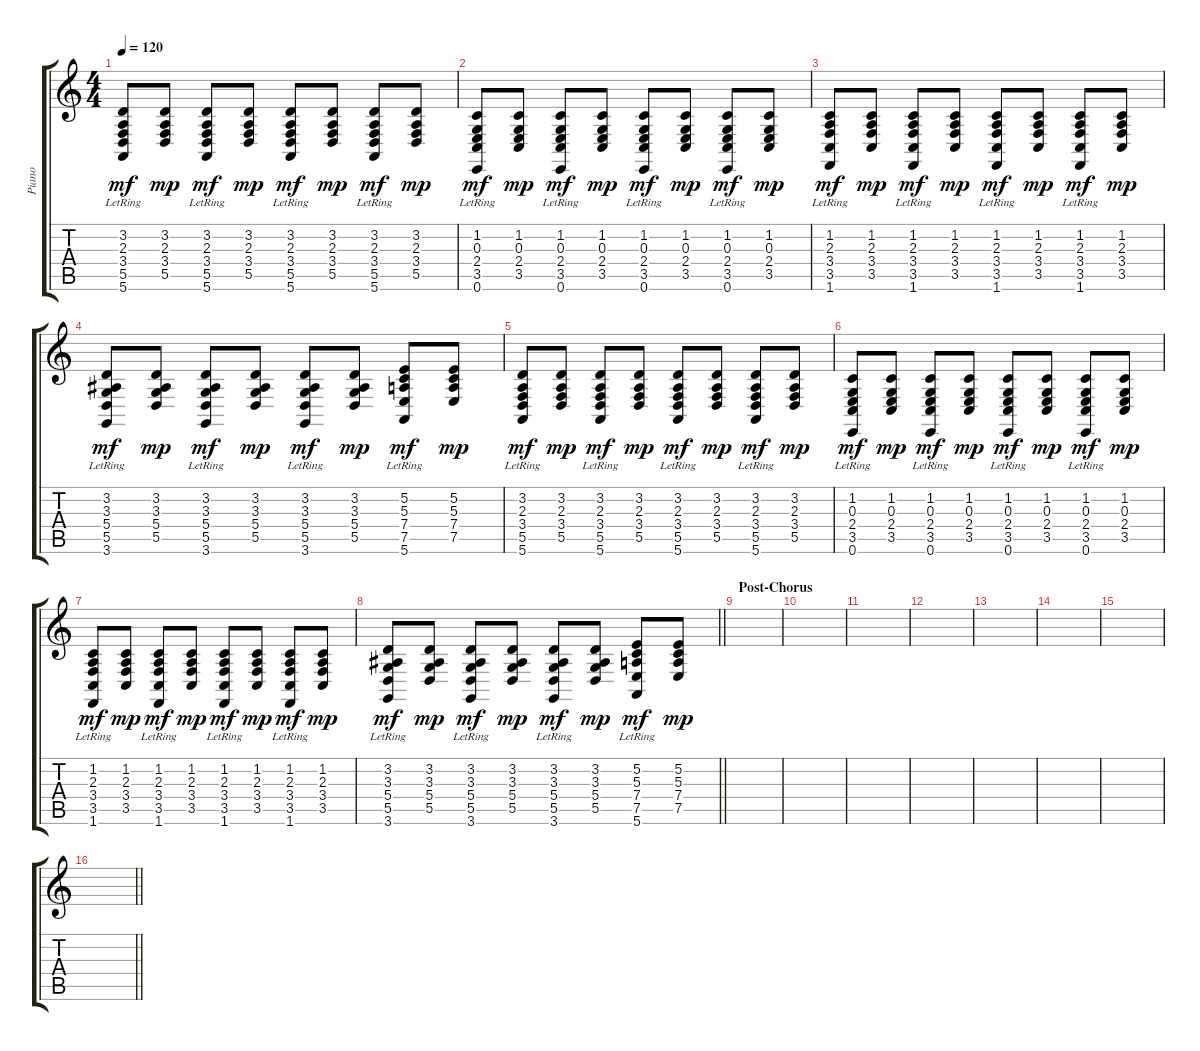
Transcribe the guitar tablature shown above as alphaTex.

\track ("Piano" "Piano") {instrument brightacousticpiano}
\staff {score tabs}
\tuning (E4 B3 G3 D3 A2 E2) {hide}
\ts (4 4)
\tempo 120
\clef g2
\ks c
(3.2 2.3 3.4 5.5 5.6{lr}).8{dy mf} (3.2 2.3 3.4 5.5).8{dy mp} (3.2 2.3 3.4 5.5 5.6{lr}).8{dy mf} (3.2 2.3 3.4 5.5).8{dy mp} (3.2 2.3 3.4 5.5 5.6{lr}).8{dy mf} (3.2 2.3 3.4 5.5).8{dy mp} (3.2 2.3 3.4 5.5 5.6{lr}).8{dy mf} (3.2 2.3 3.4 5.5).8{dy mp} |
(1.2 0.3 2.4 3.5 0.6{lr}).8{dy mf} (1.2 0.3 2.4 3.5).8{dy mp} (1.2 0.3 2.4 3.5 0.6{lr}).8{dy mf} (1.2 0.3 2.4 3.5).8{dy mp} (1.2 0.3 2.4 3.5 0.6{lr}).8{dy mf} (1.2 0.3 2.4 3.5).8{dy mp} (1.2 0.3 2.4 3.5 0.6{lr}).8{dy mf} (1.2 0.3 2.4 3.5).8{dy mp} |
(1.2 2.3 3.4 3.5 1.6{lr}).8{dy mf} (1.2 2.3 3.4 3.5).8{dy mp} (1.2 2.3 3.4 3.5 1.6{lr}).8{dy mf} (1.2 2.3 3.4 3.5).8{dy mp} (1.2 2.3 3.4 3.5 1.6{lr}).8{dy mf} (1.2 2.3 3.4 3.5).8{dy mp} (1.2 2.3 3.4 3.5 1.6{lr}).8{dy mf} (1.2 2.3 3.4 3.5).8{dy mp} |
(3.2 3.3 5.4 5.5 3.6{lr}).8{dy mf} (3.2 3.3 5.4 5.5).8{dy mp} (3.2 3.3 5.4 5.5 3.6{lr}).8{dy mf} (3.2 3.3 5.4 5.5).8{dy mp} (3.2 3.3 5.4 5.5 3.6{lr}).8{dy mf} (3.2 3.3 5.4 5.5).8{dy mp} (5.2 5.3 7.4 7.5 5.6{lr}).8{dy mf} (5.2 5.3 7.4 7.5).8{dy mp} |
(3.2 2.3 3.4 5.5 5.6{lr}).8{dy mf} (3.2 2.3 3.4 5.5).8{dy mp} (3.2 2.3 3.4 5.5 5.6{lr}).8{dy mf} (3.2 2.3 3.4 5.5).8{dy mp} (3.2 2.3 3.4 5.5 5.6{lr}).8{dy mf} (3.2 2.3 3.4 5.5).8{dy mp} (3.2 2.3 3.4 5.5 5.6{lr}).8{dy mf} (3.2 2.3 3.4 5.5).8{dy mp} |
(1.2 0.3 2.4 3.5 0.6{lr}).8{dy mf} (1.2 0.3 2.4 3.5).8{dy mp} (1.2 0.3 2.4 3.5 0.6{lr}).8{dy mf} (1.2 0.3 2.4 3.5).8{dy mp} (1.2 0.3 2.4 3.5 0.6{lr}).8{dy mf} (1.2 0.3 2.4 3.5).8{dy mp} (1.2 0.3 2.4 3.5 0.6{lr}).8{dy mf} (1.2 0.3 2.4 3.5).8{dy mp} |
(1.2 2.3 3.4 3.5 1.6{lr}).8{dy mf} (1.2 2.3 3.4 3.5).8{dy mp} (1.2 2.3 3.4 3.5 1.6{lr}).8{dy mf} (1.2 2.3 3.4 3.5).8{dy mp} (1.2 2.3 3.4 3.5 1.6{lr}).8{dy mf} (1.2 2.3 3.4 3.5).8{dy mp} (1.2 2.3 3.4 3.5 1.6{lr}).8{dy mf} (1.2 2.3 3.4 3.5).8{dy mp} |
\barLineRight lightlight
(3.2 3.3 5.4 5.5 3.6{lr}).8{dy mf} (3.2 3.3 5.4 5.5).8{dy mp} (3.2 3.3 5.4 5.5 3.6{lr}).8{dy mf} (3.2 3.3 5.4 5.5).8{dy mp} (3.2 3.3 5.4 5.5 3.6{lr}).8{dy mf} (3.2 3.3 5.4 5.5).8{dy mp} (5.2 5.3 7.4 7.5 5.6{lr}).8{dy mf} (5.2 5.3 7.4 7.5).8{dy mp} |
\section ("" "Post-Chorus")
|
|
|
|
|
|
|
\barLineRight lightlight
